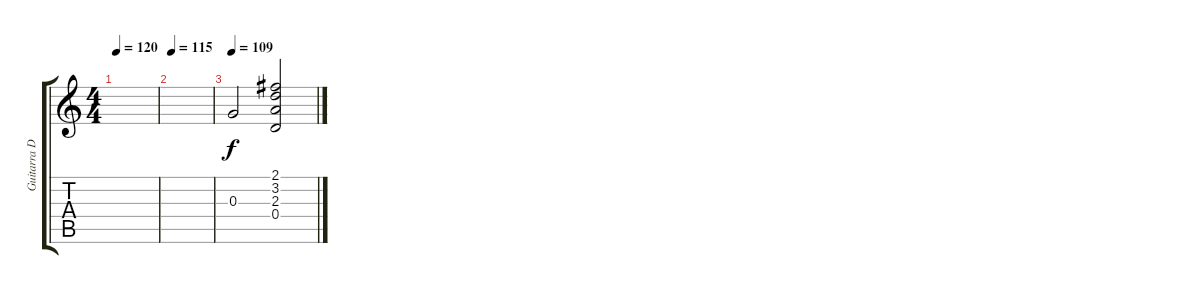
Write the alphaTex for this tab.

\track ("Guitarra Distorsionada" "Guitarra D") {instrument distortionguitar}
\staff {score tabs}
\tuning (E4 B3 G3 D3 A2 E2) {hide}
\ts (4 4)
\tempo 120
\clef g2
\ks c
|
\tempo 115
|
\tempo 109
0.3.2 (2.1 3.2 2.3 0.4).2
